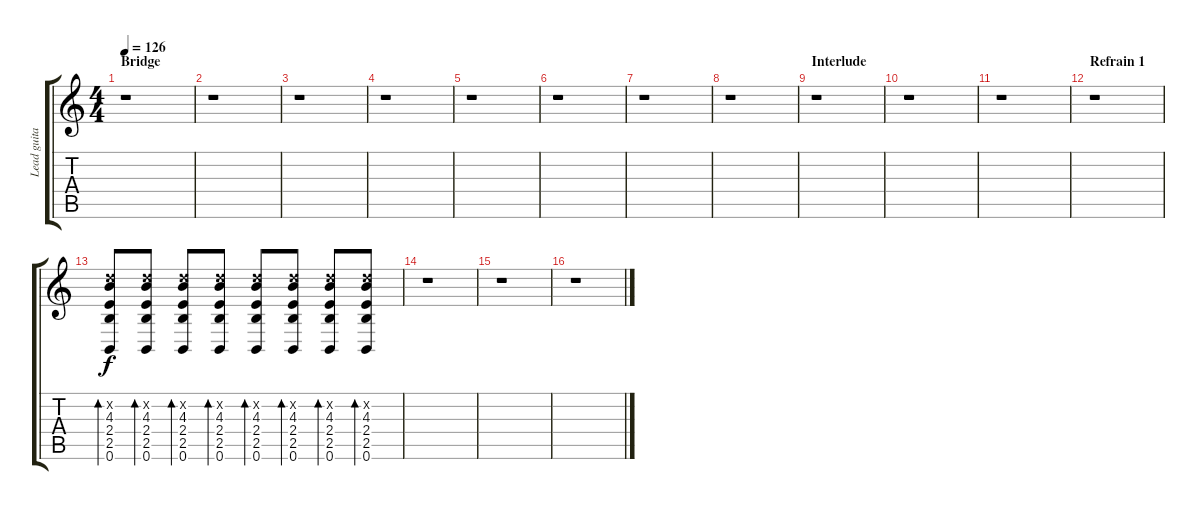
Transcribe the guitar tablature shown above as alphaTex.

\track ("Lead guitar" "Lead guita") {instrument distortionguitar}
\staff {score tabs}
\tuning (E4 A3 G3 D3 A2 B1) {hide}
\ts (4 4)
\section ("" "Bridge")
\tempo 126
\clef g2
\ks c
r.1{dy f} |
r.1 |
r.1 |
r.1 |
r.1 |
r.1 |
r.1 |
r.1 |
\section ("" "Interlude")
r.1 |
r.1 |
r.1 |
\section ("" "Refrain 1")
r.1 |
(5.2{x} 4.3 2.4 2.5 0.6).8{bd 60} (5.2{x} 4.3 2.4 2.5 0.6).8{bd 60} (5.2{x} 4.3 2.4 2.5 0.6).8{bd 60} (5.2{x} 4.3 2.4 2.5 0.6).8{bd 60} (5.2{x} 4.3 2.4 2.5 0.6).8{bd 60} (5.2{x} 4.3 2.4 2.5 0.6).8{bd 60} (5.2{x} 4.3 2.4 2.5 0.6).8{bd 60} (5.2{x} 4.3 2.4 2.5 0.6).8{bd 60} |
r.1 |
r.1 |
r.1
